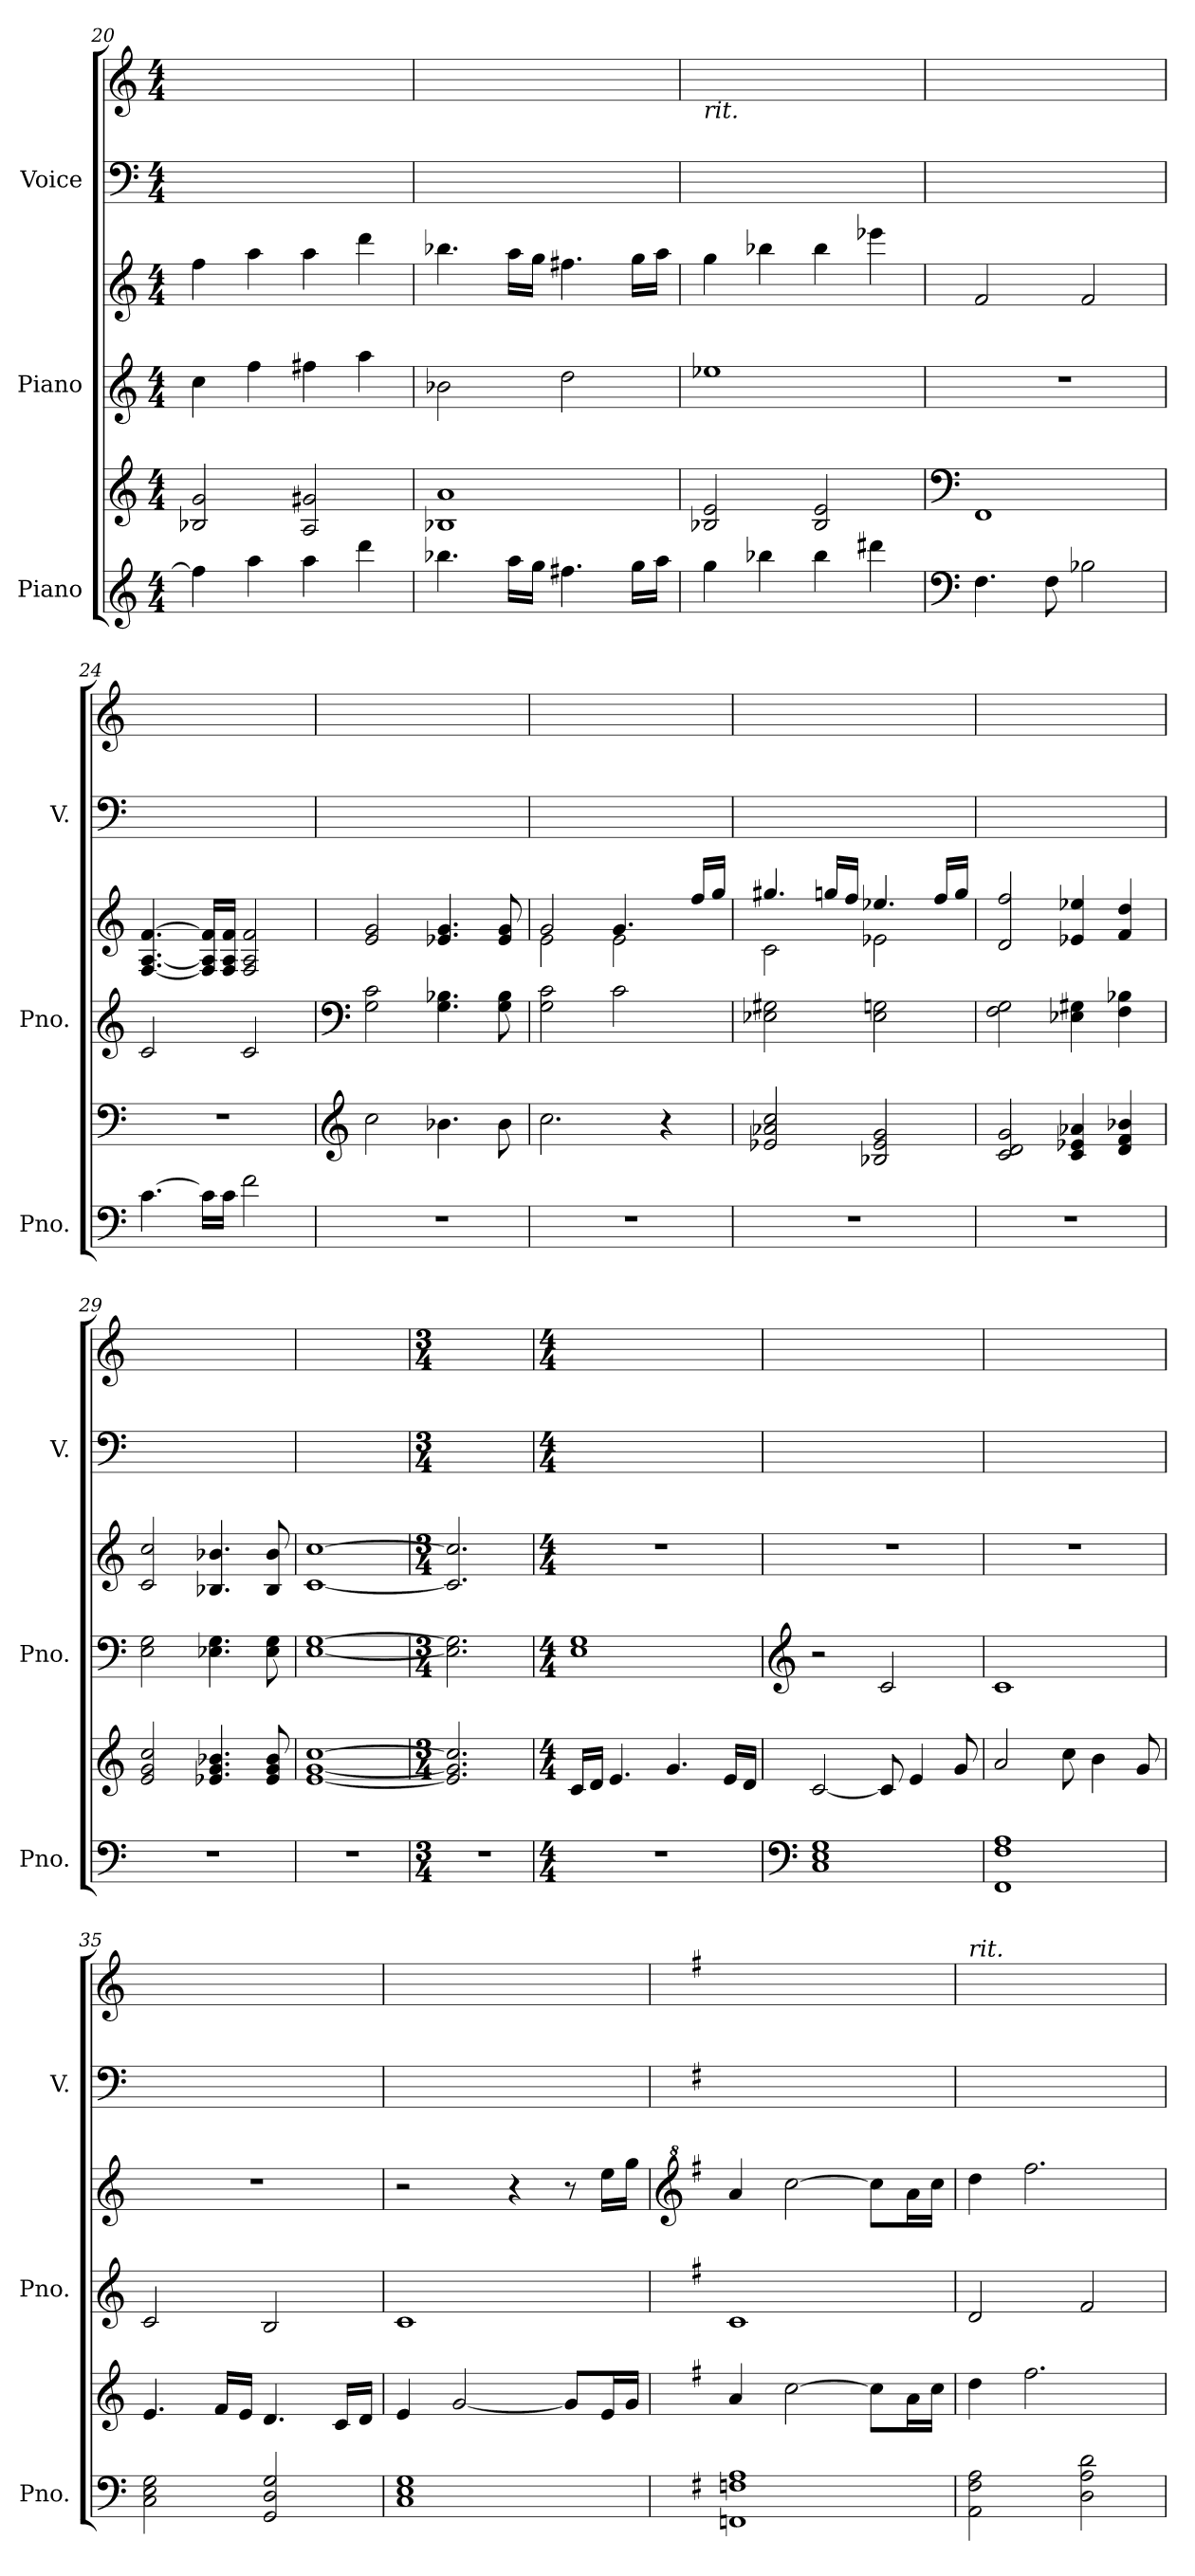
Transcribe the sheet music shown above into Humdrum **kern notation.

**kern	**kern	**kern	**kern	**kern	**kern
*part3	*part3	*part2	*part2	*part1	*part1
*staff6	*staff5	*staff4	*staff3	*staff2	*staff1
*I"Piano	*	*I"Piano	*	*I"Voice	*
*I'Pno.	*	*I'Pno.	*	*I'V.	*
*clefG2	*clefG2	*clefG2	*clefG2	*clefF4	*clefG2
*k[]	*k[]	*k[]	*k[]	*k[]	*k[]
*M4/4	*M4/4	*M4/4	*M4/4	*M4/4	*M4/4
*MM60	*MM60	*MM60	*MM60	*MM60	*MM60
=20	=20	=20	=20	=20	=20
4ff#\]	2B-X/ 2g/	4cc\	4ff\	1ryy	1ryy
4aa\	.	4ff\	4aa\	.	.
4aa\	2A/ 2g#X/	4ff#X\	4aa\	.	.
4ddd\	.	4aa\	4ddd\	.	.
=21	=21	=21	=21	=21	=21
*	*	*	*	*	*MM66
4.bb-X\	1B-X 1a	2b-X\	4.bb-X\	1ryy	1ryy
16aa\LL	.	.	16aa\LL	.	.
16gg\JJ	.	.	16gg\JJ	.	.
4.ff#X\	.	2dd\	4.ff#X\	.	.
16gg\LL	.	.	16gg\LL	.	.
16aa\JJ	.	.	16aa\JJ	.	.
=22	=22	=22	=22	=22	=22
*	*	*	*	*	*MM60
!	!	!	!	!	!LO:TX:b:i:t=rit.
4gg\	2B-X/ 2e/	1ee-X	4gg\	1ryy	1ryy
4bb-X\	.	.	4bb-X\	.	.
4bb-\	2B-/ 2e/	.	4bb-\	.	.
4ddd#X\	.	.	4eee-X\	.	.
!!LO:PB:g=z
=23	=23	=23	=23	=23	=23
*clefF4	*clefF4	*	*	*	*
4.F\	1FF	1r	2f/	1ryy	1ryy
8F\	.	.	.	.	.
2B-X\	.	.	2f/	.	.
=24	=24	=24	=24	=24	=24
[4.c\	1r	2c/	[4.F/ [4.A/ [4.f/	1ryy	1ryy
16c\LL]	.	.	16F/] 16A/] 16f/]LL	.	.
16c\JJ	.	.	16F/ 16A/ 16f/JJ	.	.
2f\	.	2c/	2F/ 2A/ 2f/	.	.
=25	=25	=25	=25	=25	=25
*	*clefG2	*clefF4	*	*	*
1r	2cc\	2G\ 2c\	2e/ 2g/	1ryy	1ryy
.	4.b-X\	4.G\ 4.B-X\	4.e-X/ 4.g/	.	.
.	8b-\	8G\ 8B-\	8e-/ 8g/	.	.
=26	=26	=26	=26	=26	=26
*	*	*	*^	*	*
1r	2.cc\	2G\ 2c\	2g/	2e\	1ryy	1ryy
.	.	2c\	4.g/	2e\	.	.
.	4r	.	.	.	.	.
.	.	.	16ff/LL	.	.	.
.	.	.	16gg/JJ	.	.	.
=27	=27	=27	=27	=27	=27	=27
1r	2e-X/ 2a-X/ 2cc/	2E-X\ 2G#X\	4.gg#X/	2c\	1ryy	1ryy
.	.	.	16ggn/LL	.	.	.
.	.	.	16ff/JJ	.	.	.
.	2B-X/ 2e-/ 2g/	2E-\ 2Gn\	4.ee-X/	2e-X\	.	.
.	.	.	16ff/LL	.	.	.
.	.	.	16gg/JJ	.	.	.
*	*	*	*v	*v	*	*
=28	=28	=28	=28	=28	=28
1r	2c/ 2d/ 2g/	2F\ 2G\	2d/ 2ff/	1ryy	1ryy
.	4c/ 4e-X/ 4a-X/	4E-X\ 4G#X\	4e-X/ 4ee-X/	.	.
.	4d/ 4f/ 4b-X/	4F\ 4B-X\	4f/ 4dd/	.	.
!!LO:LB:g=z
=29	=29	=29	=29	=29	=29
1r	2e/ 2g/ 2cc/	2E\ 2G\	2c/ 2cc/	1ryy	1ryy
.	4.e-X/ 4.g/ 4.b-X/	4.E-X\ 4.G\	4.B-X/ 4.b-X/	.	.
.	8e-/ 8g/ 8b-/	8E-\ 8G\	8B-/ 8b-/	.	.
=30	=30	=30	=30	=30	=30
1r	[1e [1g [1cc	[1E [1G	[1c [1cc	1ryy	1ryy
=31	=31	=31	=31	=31	=31
*M3/4	*M3/4	*M3/4	*M3/4	*M3/4	*M3/4
2.r	2.e/] 2.g/] 2.cc/]	2.E\] 2.G\]	2.c/] 2.cc/]	2.ryy	2.ryy
=32	=32	=32	=32	=32	=32
*M4/4	*M4/4	*M4/4	*M4/4	*M4/4	*M4/4
1r	16c/LL	1E 1G	1r	1ryy	1ryy
.	16d/JJ	.	.	.	.
.	4.e/	.	.	.	.
.	4.g/	.	.	.	.
.	16e/LL	.	.	.	.
.	16d/JJ	.	.	.	.
=33	=33	=33	=33	=33	=33
*clefF4	*	*clefG2	*	*	*
1C 1E 1G	[2c/	2r	1r	1ryy	1ryy
.	8c/]	2c/	.	.	.
.	4e/	.	.	.	.
.	8g/	.	.	.	.
=34	=34	=34	=34	=34	=34
1FF 1F 1A	2a/	1c	1r	1ryy	1ryy
.	8cc\	.	.	.	.
.	4b\	.	.	.	.
.	8g/	.	.	.	.
=35	=35	=35	=35	=35	=35
2C\ 2E\ 2G\	4.e/	2c/	1r	1ryy	1ryy
.	16f/LL	.	.	.	.
.	16e/JJ	.	.	.	.
2GG/ 2D/ 2G/	4.d/	2B/	.	.	.
.	16c/LL	.	.	.	.
.	16d/JJ	.	.	.	.
!!LO:PB:g=z
=36	=36	=36	=36	=36	=36
1C 1E 1G	4e/	1c	2r	1ryy	1ryy
.	[2g/	.	.	.	.
.	.	.	4r	.	.
.	8g/L]	.	8r	.	.
.	16e/L	.	16ee\LL	.	.
.	16g/JJ	.	16gg\JJ	.	.
=37	=37	=37	=37	=37	=37
*	*	*	*clefG^2	*	*
*k[f#]	*k[f#]	*k[f#]	*k[f#]	*k[f#]	*k[f#]
1FFn 1Fn 1A	4a/	1c	4aa/	1ryy	1ryy
.	[2cc\	.	[2ccc\	.	.
.	8cc\L]	.	8ccc\L]	.	.
.	16a\L	.	16aa\L	.	.
.	16cc\JJ	.	16ccc\JJ	.	.
=38	=38	=38	=38	=38	=38
*	*	*	*	*	*MM54
!	!	!	!	!	!LO:TX:a:i:t=rit.
2AA\ 2F#\ 2A\	4dd\	2d/	4ddd\	1ryy	1ryy
.	2.ff#\	.	2.fff#\	.	.
2D\ 2A\ 2d\	.	2f#/	.	.	.
=	=	=	=	=	=
*-	*-	*-	*-	*-	*-
